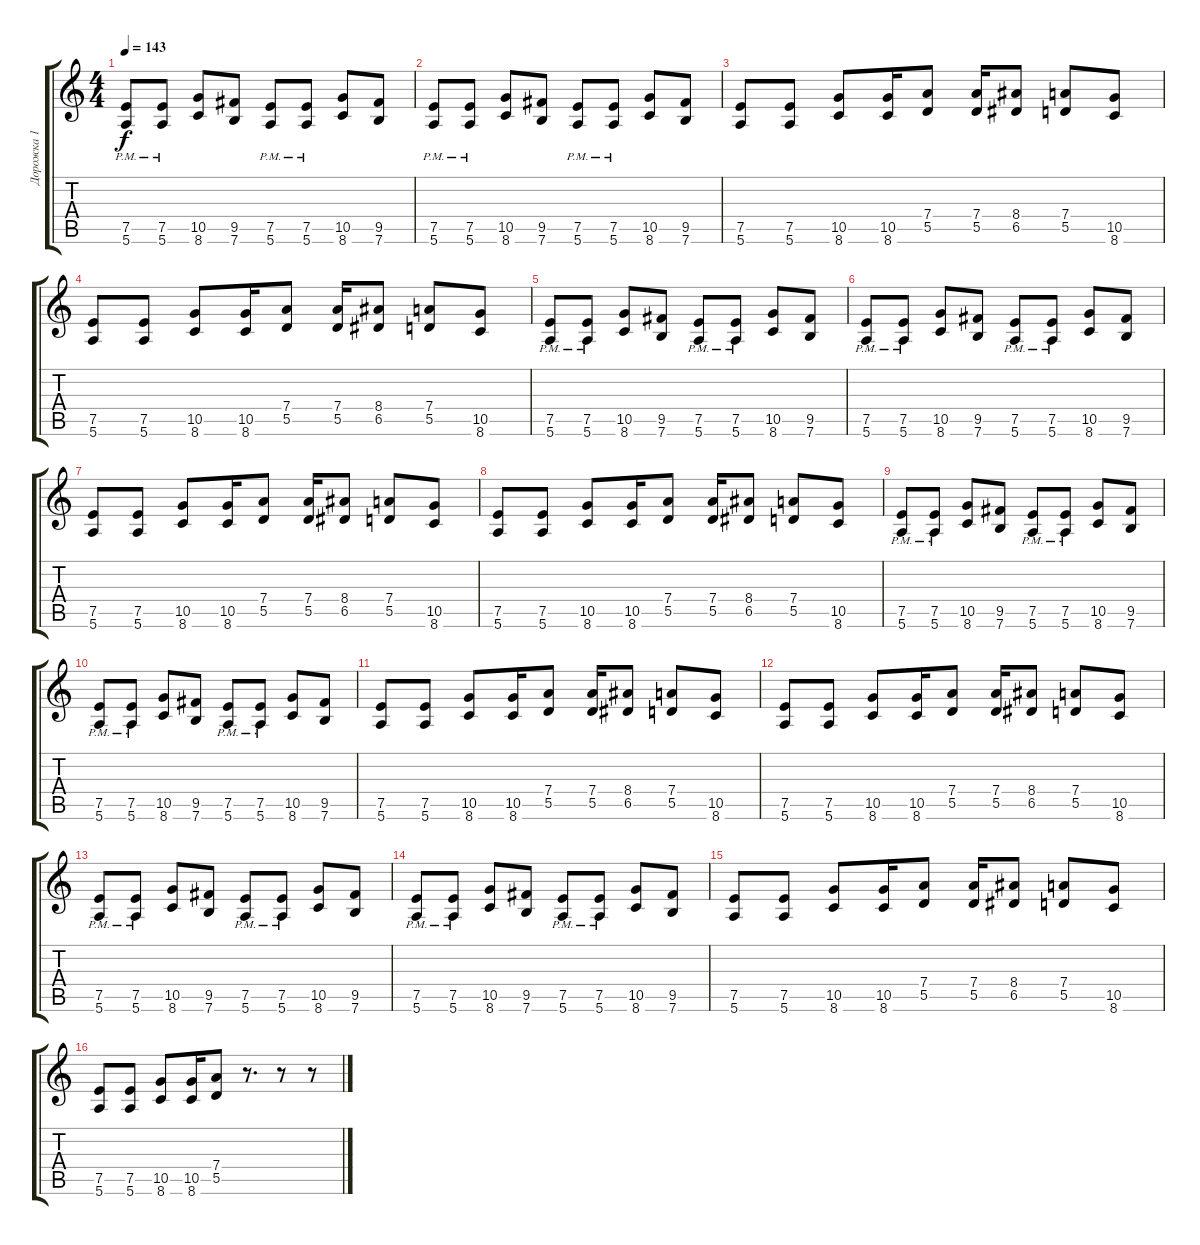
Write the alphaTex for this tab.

\track ("Дорожка 1" "Дорожка 1") {instrument distortionguitar}
\staff {score tabs}
\tuning (E4 B3 G3 D3 A2 E2) {hide}
\ts (4 4)
\tempo 143
\clef g2
\ks c
(7.5{pm} 5.6{pm}).8{dy f} (7.5{pm} 5.6{pm}).8 (10.5 8.6).8 (9.5 7.6).8 (7.5{pm} 5.6{pm}).8 (7.5{pm} 5.6{pm}).8 (10.5 8.6).8 (9.5 7.6).8 |
(7.5{pm} 5.6{pm}).8 (7.5{pm} 5.6{pm}).8 (10.5 8.6).8 (9.5 7.6).8 (7.5{pm} 5.6{pm}).8 (7.5{pm} 5.6{pm}).8 (10.5 8.6).8 (9.5 7.6).8 |
(7.5 5.6).8 (7.5 5.6).8 (10.5 8.6).8 (10.5 8.6).16 (7.4 5.5).8 (7.4 5.5).16 (8.4 6.5).8 (7.4 5.5).8 (10.5 8.6).8 |
(7.5 5.6).8 (7.5 5.6).8 (10.5 8.6).8 (10.5 8.6).16 (7.4 5.5).8 (7.4 5.5).16 (8.4 6.5).8 (7.4 5.5).8 (10.5 8.6).8 |
(7.5{pm} 5.6{pm}).8 (7.5{pm} 5.6{pm}).8 (10.5 8.6).8 (9.5 7.6).8 (7.5{pm} 5.6{pm}).8 (7.5{pm} 5.6{pm}).8 (10.5 8.6).8 (9.5 7.6).8 |
(7.5{pm} 5.6{pm}).8 (7.5{pm} 5.6{pm}).8 (10.5 8.6).8 (9.5 7.6).8 (7.5{pm} 5.6{pm}).8 (7.5{pm} 5.6{pm}).8 (10.5 8.6).8 (9.5 7.6).8 |
(7.5 5.6).8 (7.5 5.6).8 (10.5 8.6).8 (10.5 8.6).16 (7.4 5.5).8 (7.4 5.5).16 (8.4 6.5).8 (7.4 5.5).8 (10.5 8.6).8 |
(7.5 5.6).8 (7.5 5.6).8 (10.5 8.6).8 (10.5 8.6).16 (7.4 5.5).8 (7.4 5.5).16 (8.4 6.5).8 (7.4 5.5).8 (10.5 8.6).8 |
(7.5{pm} 5.6{pm}).8 (7.5{pm} 5.6{pm}).8 (10.5 8.6).8 (9.5 7.6).8 (7.5{pm} 5.6{pm}).8 (7.5{pm} 5.6{pm}).8 (10.5 8.6).8 (9.5 7.6).8 |
(7.5{pm} 5.6{pm}).8 (7.5{pm} 5.6{pm}).8 (10.5 8.6).8 (9.5 7.6).8 (7.5{pm} 5.6{pm}).8 (7.5{pm} 5.6{pm}).8 (10.5 8.6).8 (9.5 7.6).8 |
(7.5 5.6).8 (7.5 5.6).8 (10.5 8.6).8 (10.5 8.6).16 (7.4 5.5).8 (7.4 5.5).16 (8.4 6.5).8 (7.4 5.5).8 (10.5 8.6).8 |
(7.5 5.6).8 (7.5 5.6).8 (10.5 8.6).8 (10.5 8.6).16 (7.4 5.5).8 (7.4 5.5).16 (8.4 6.5).8 (7.4 5.5).8 (10.5 8.6).8 |
(7.5{pm} 5.6{pm}).8 (7.5{pm} 5.6{pm}).8 (10.5 8.6).8 (9.5 7.6).8 (7.5{pm} 5.6{pm}).8 (7.5{pm} 5.6{pm}).8 (10.5 8.6).8 (9.5 7.6).8 |
(7.5{pm} 5.6{pm}).8 (7.5{pm} 5.6{pm}).8 (10.5 8.6).8 (9.5 7.6).8 (7.5{pm} 5.6{pm}).8 (7.5{pm} 5.6{pm}).8 (10.5 8.6).8 (9.5 7.6).8 |
(7.5 5.6).8 (7.5 5.6).8 (10.5 8.6).8 (10.5 8.6).16 (7.4 5.5).8 (7.4 5.5).16 (8.4 6.5).8 (7.4 5.5).8 (10.5 8.6).8 |
(7.5 5.6).8 (7.5 5.6).8 (10.5 8.6).8 (10.5 8.6).16 (7.4 5.5).8 r.8{d} r.8 r.8
